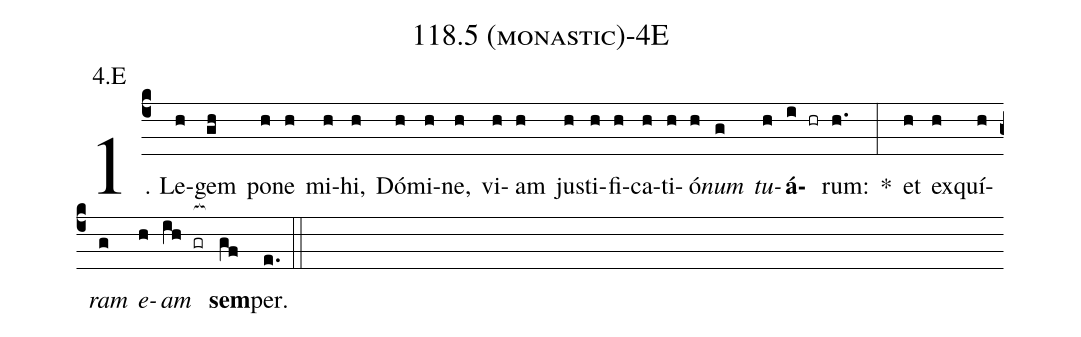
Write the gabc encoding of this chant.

name: 118.5 (monastic)-4E;
annotation: 4.E;
%%
(c4)1. Le(h)gem(gh) po(h)ne(h) mi(h)hi,(h) Dó(h)mi(h)ne,(h) vi(h)am(h) jus(h)ti(h)fi(h)ca(h)ti(h)ó(h)<i>num</i>(g) <i>tu</i>(h)<b>á</b>(i hr)rum:(h.) *(:) et(h) ex(h)quí(h)<i>ram</i>(g) <i>e</i>(h)<i>am</i>(ih gr[ocb:1{]) <b>sem</b>(gf[ocb:0}])per.(e.) (::)
